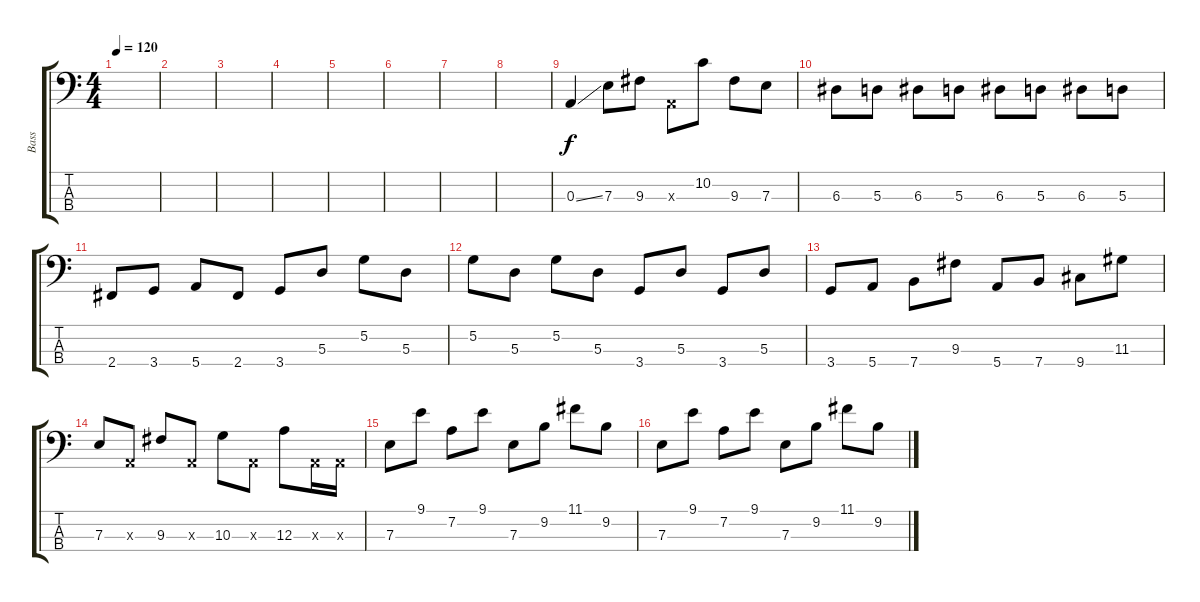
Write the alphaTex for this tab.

\track ("Bass" "Bass") {instrument electricbassfinger}
\staff {score tabs}
\tuning (G2 D2 A1 E1) {hide}
\ts (4 4)
\tempo 120
\clef f4
\ks c
|
|
|
|
|
|
|
|
0.3{ss}.4 7.3.8 9.3.8 0.3{x}.8 10.2.8 9.3.8 7.3.8 |
6.3.8 5.3.8 6.3.8 5.3.8 6.3.8 5.3.8 6.3.8 5.3.8 |
2.4.8 3.4.8 5.4.8 2.4.8 3.4.8 5.3.8 5.2.8 5.3.8 |
5.2.8 5.3.8 5.2.8 5.3.8 3.4.8 5.3.8 3.4.8 5.3.8 |
3.4.8 5.4.8 7.4.8 9.3.8 5.4.8 7.4.8 9.4.8 11.3.8 |
7.3.8 0.3{x}.8 9.3.8 0.3{x}.8 10.3.8 0.3{x}.8 12.3.8 0.3{x}.16 0.3{x}.16 |
7.3.8 9.1.8 7.2.8 9.1.8 7.3.8 9.2.8 11.1.8 9.2.8 |
7.3.8 9.1.8 7.2.8 9.1.8 7.3.8 9.2.8 11.1.8 9.2.8
